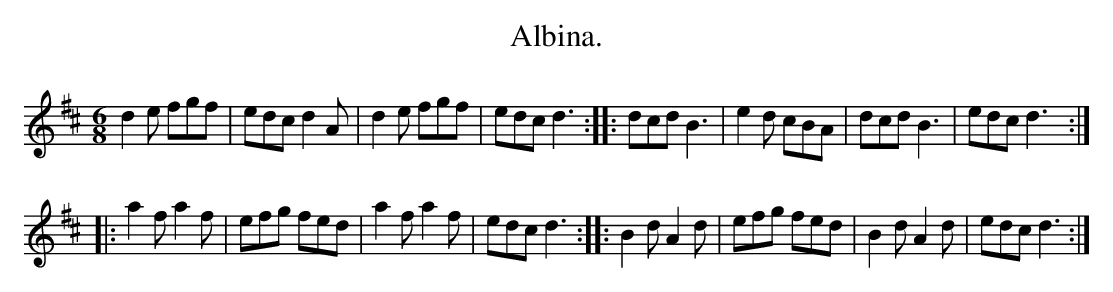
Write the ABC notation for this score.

X:1
T:Albina.
L:1/8
M:6/8
K:D
d2e fgf|edc d2A|d2e fgf|edc d3::\
dcd B3 |e2d cBA|dcd B3 |edc d3::
a2f a2f|efg fed|a2f a2f|edc d3::\
B2d A2d|efg fed|B2d A2d|edc d3:|
